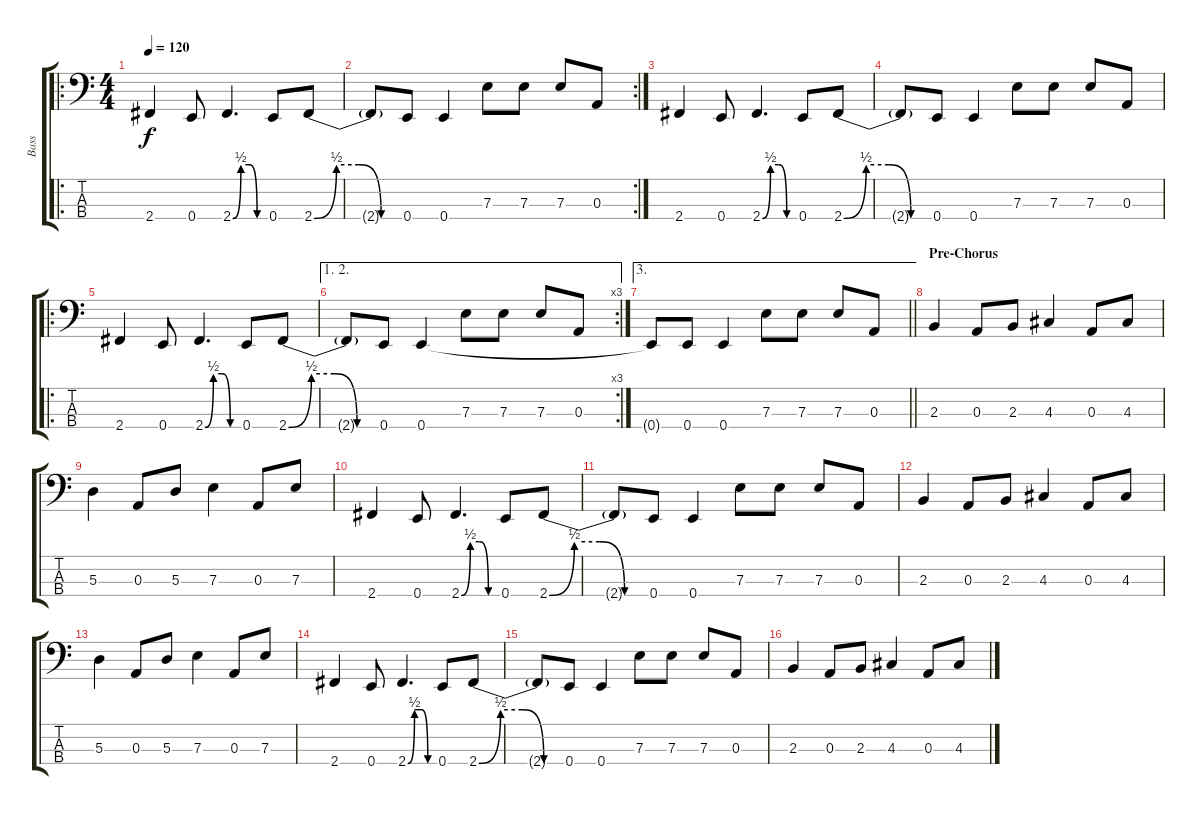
\track ("Bass" "Bass") {instrument electricbasspick}
\staff {score tabs}
\tuning (G2 D2 A1 E1) {hide}
\ro
\ts (4 4)
\tempo 120
\clef f4
\ks c
2.4.4{dy f} 0.4.8 2.4{be (custom 0 0 15 2 30 2 45 0 60 0)}.4{d} 0.4.8 2.4{be (custom 0 0 15 2 30 2 45 0 60 0)}.8 |
\rc 2
2.4{t}.8 0.4.8 0.4.4 7.3.8 7.3.8 7.3.8 0.3.8 |
2.4.4 0.4.8 2.4{be (custom 0 0 15 2 30 2 45 0 60 0)}.4{d} 0.4.8 2.4{be (custom 0 0 15 2 30 2 45 0 60 0)}.8 |
2.4{t}.8 0.4.8 0.4.4 7.3.8 7.3.8 7.3.8 0.3.8 |
\ro
2.4.4 0.4.8 2.4{be (custom 0 0 15 2 30 2 45 0 60 0)}.4{d} 0.4.8 2.4{be (custom 0 0 15 2 30 2 45 0 60 0)}.8 |
\ae (1 2)
\rc 3
2.4{t}.8 0.4.8 0.4.4 7.3.8 7.3.8 7.3.8 0.3.8 |
\ae 3
\barLineRight lightlight
0.4{t}.8 0.4.8 0.4.4 7.3.8 7.3.8 7.3.8 0.3.8 |
\section ("" "Pre-Chorus")
2.3.4 0.3.8 2.3.8 4.3.4 0.3.8 4.3.8 |
5.3.4 0.3.8 5.3.8 7.3.4 0.3.8 7.3.8 |
2.4.4 0.4.8 2.4{be (custom 0 0 15 2 30 2 45 0 60 0)}.4{d} 0.4.8 2.4{be (custom 0 0 15 2 30 2 45 0 60 0)}.8 |
2.4{t}.8 0.4.8 0.4.4 7.3.8 7.3.8 7.3.8 0.3.8 |
2.3.4 0.3.8 2.3.8 4.3.4 0.3.8 4.3.8 |
5.3.4 0.3.8 5.3.8 7.3.4 0.3.8 7.3.8 |
2.4.4 0.4.8 2.4{be (custom 0 0 15 2 30 2 45 0 60 0)}.4{d} 0.4.8 2.4{be (custom 0 0 15 2 30 2 45 0 60 0)}.8 |
2.4{t}.8 0.4.8 0.4.4 7.3.8 7.3.8 7.3.8 0.3.8 |
2.3.4 0.3.8 2.3.8 4.3.4 0.3.8 4.3.8
